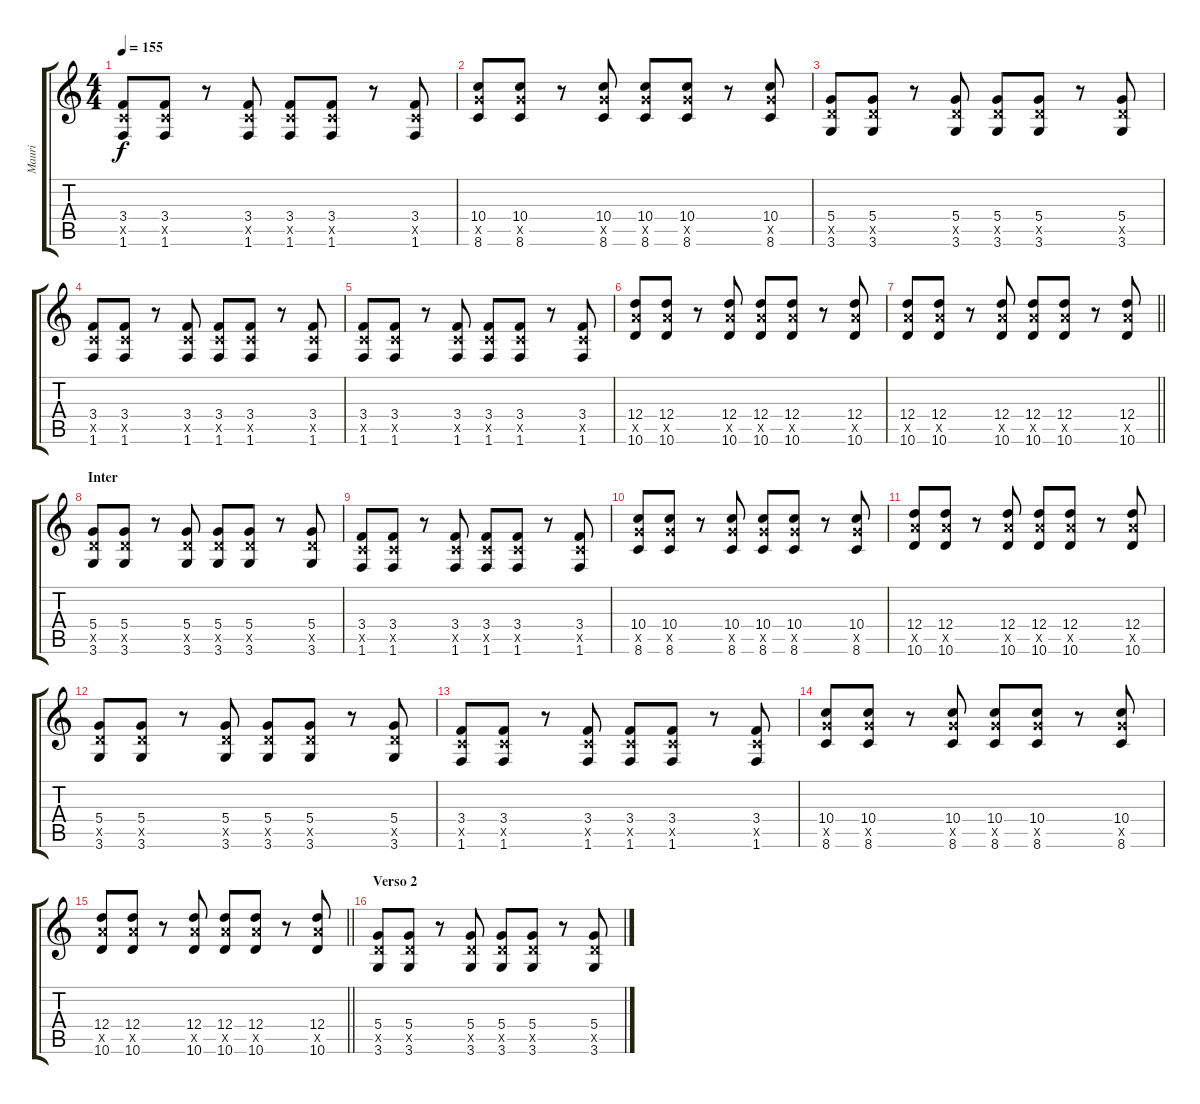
\track ("Mauri" "Mauri") {instrument electricguitarclean}
\staff {score tabs}
\tuning (E4 B3 G3 D3 A2 E2) {hide}
\ts (4 4)
\tempo 155
\clef g2
\ks c
(3.4 3.5{x} 1.6).8{dy f} (3.4 3.5{x} 1.6).8 r.8 (3.4 3.5{x} 1.6).8 (3.4 3.5{x} 1.6).8 (3.4 3.5{x} 1.6).8 r.8 (3.4 3.5{x} 1.6).8 |
(10.4 10.5{x} 8.6).8 (10.4 10.5{x} 8.6).8 r.8 (10.4 10.5{x} 8.6).8 (10.4 10.5{x} 8.6).8 (10.4 10.5{x} 8.6).8 r.8 (10.4 10.5{x} 8.6).8 |
(5.4 5.5{x} 3.6).8 (5.4 5.5{x} 3.6).8 r.8 (5.4 5.5{x} 3.6).8 (5.4 5.5{x} 3.6).8 (5.4 5.5{x} 3.6).8 r.8 (5.4 5.5{x} 3.6).8 |
(3.4 3.5{x} 1.6).8 (3.4 3.5{x} 1.6).8 r.8 (3.4 3.5{x} 1.6).8 (3.4 3.5{x} 1.6).8 (3.4 3.5{x} 1.6).8 r.8 (3.4 3.5{x} 1.6).8 |
(3.4 3.5{x} 1.6).8 (3.4 3.5{x} 1.6).8 r.8 (3.4 3.5{x} 1.6).8 (3.4 3.5{x} 1.6).8 (3.4 3.5{x} 1.6).8 r.8 (3.4 3.5{x} 1.6).8 |
(12.4 12.5{x} 10.6).8 (12.4 12.5{x} 10.6).8 r.8 (12.4 12.5{x} 10.6).8 (12.4 12.5{x} 10.6).8 (12.4 12.5{x} 10.6).8 r.8 (12.4 12.5{x} 10.6).8 |
\barLineRight lightlight
(12.4 12.5{x} 10.6).8 (12.4 12.5{x} 10.6).8 r.8 (12.4 12.5{x} 10.6).8 (12.4 12.5{x} 10.6).8 (12.4 12.5{x} 10.6).8 r.8 (12.4 12.5{x} 10.6).8 |
\section ("" "Inter")
(5.4 5.5{x} 3.6).8 (5.4 5.5{x} 3.6).8 r.8 (5.4 5.5{x} 3.6).8 (5.4 5.5{x} 3.6).8 (5.4 5.5{x} 3.6).8 r.8 (5.4 5.5{x} 3.6).8 |
(3.4 3.5{x} 1.6).8 (3.4 3.5{x} 1.6).8 r.8 (3.4 3.5{x} 1.6).8 (3.4 3.5{x} 1.6).8 (3.4 3.5{x} 1.6).8 r.8 (3.4 3.5{x} 1.6).8 |
(10.4 10.5{x} 8.6).8 (10.4 10.5{x} 8.6).8 r.8 (10.4 10.5{x} 8.6).8 (10.4 10.5{x} 8.6).8 (10.4 10.5{x} 8.6).8 r.8 (10.4 10.5{x} 8.6).8 |
(12.4 12.5{x} 10.6).8 (12.4 12.5{x} 10.6).8 r.8 (12.4 12.5{x} 10.6).8 (12.4 12.5{x} 10.6).8 (12.4 12.5{x} 10.6).8 r.8 (12.4 12.5{x} 10.6).8 |
(5.4 5.5{x} 3.6).8 (5.4 5.5{x} 3.6).8 r.8 (5.4 5.5{x} 3.6).8 (5.4 5.5{x} 3.6).8 (5.4 5.5{x} 3.6).8 r.8 (5.4 5.5{x} 3.6).8 |
(3.4 3.5{x} 1.6).8 (3.4 3.5{x} 1.6).8 r.8 (3.4 3.5{x} 1.6).8 (3.4 3.5{x} 1.6).8 (3.4 3.5{x} 1.6).8 r.8 (3.4 3.5{x} 1.6).8 |
(10.4 10.5{x} 8.6).8 (10.4 10.5{x} 8.6).8 r.8 (10.4 10.5{x} 8.6).8 (10.4 10.5{x} 8.6).8 (10.4 10.5{x} 8.6).8 r.8 (10.4 10.5{x} 8.6).8 |
\barLineRight lightlight
(12.4 12.5{x} 10.6).8 (12.4 12.5{x} 10.6).8 r.8 (12.4 12.5{x} 10.6).8 (12.4 12.5{x} 10.6).8 (12.4 12.5{x} 10.6).8 r.8 (12.4 12.5{x} 10.6).8 |
\section ("" "Verso 2")
(5.4 5.5{x} 3.6).8 (5.4 5.5{x} 3.6).8 r.8 (5.4 5.5{x} 3.6).8 (5.4 5.5{x} 3.6).8 (5.4 5.5{x} 3.6).8 r.8 (5.4 5.5{x} 3.6).8
